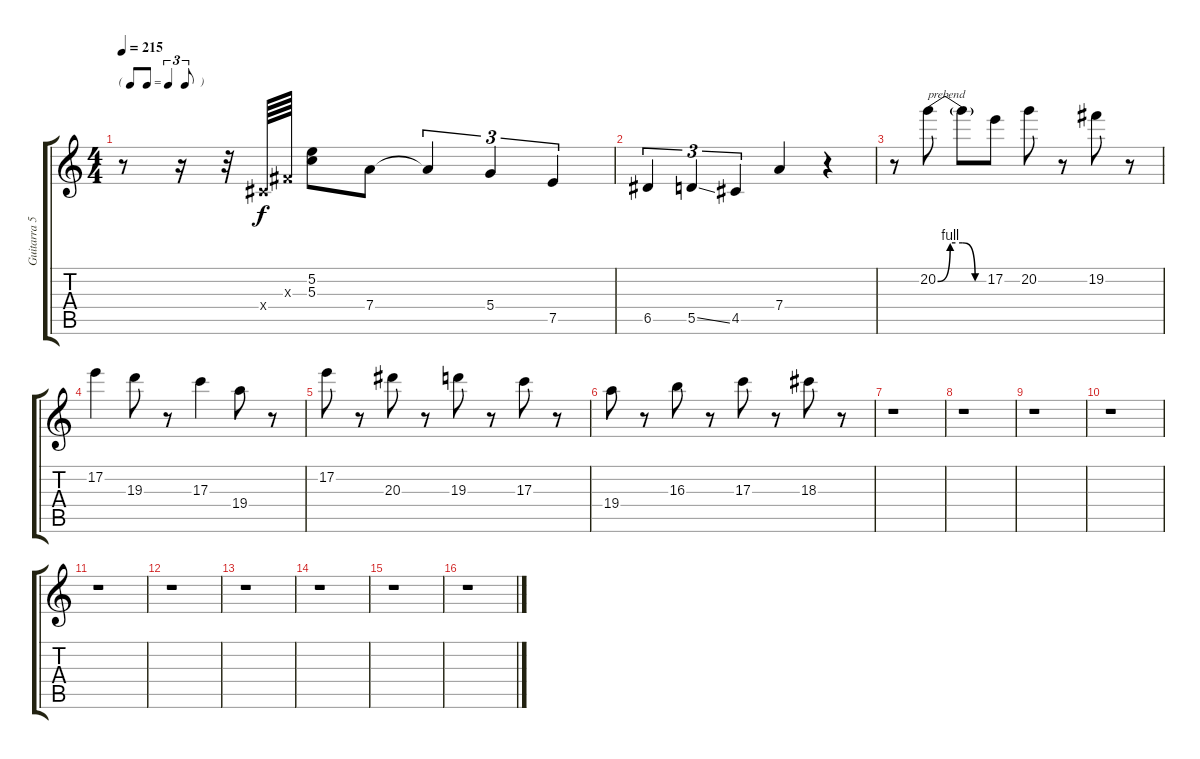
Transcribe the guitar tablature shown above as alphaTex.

\track ("Guitarra 5" "Guitarra 5") {instrument overdrivenguitar}
\staff {score tabs}
\tuning (E4 B3 G3 D3 A2 E2) {hide}
\ts (4 4)
\tf triplet8th
\tempo 215
\clef g2
\ks c
r.8{dy f} r.16 r.32 -1.4{x}.64 -1.3{x}.64 (5.2 5.3).8 7.4.8 7.4{t}.4{tu (3 2)} 5.4.4{tu (3 2)} 7.5.4{tu (3 2)} |
6.5.4{tu (3 2)} 5.5{ss}.4{tu (3 2)} 4.5.4{tu (3 2)} 7.4.4 r.4 |
r.8 20.2{be (custom 0 0 15 4 30 4 45 0 60 0)}.8{txt "prebend"} 20.2{t}.8 17.2.8 20.2.8 r.8 19.2.8 r.8 |
17.2.4 19.3.8 r.8 17.3.4 19.4.8 r.8 |
17.2.8 r.8 20.3.8 r.8 19.3.8 r.8 17.3.8 r.8 |
19.4.8 r.8 16.3.8 r.8 17.3.8 r.8 18.3.8 r.8 |
r.1 |
r.1 |
r.1 |
r.1 |
r.1 |
r.1 |
r.1 |
r.1 |
r.1 |
r.1
